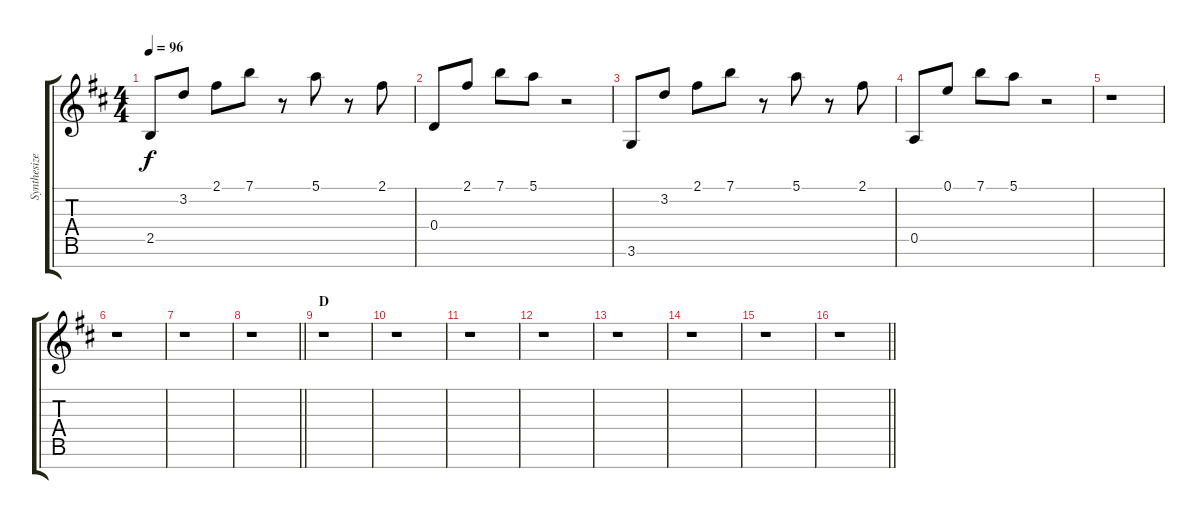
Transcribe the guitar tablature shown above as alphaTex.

\track ("Synthesizer" "Synthesize") {instrument pad1newage}
\staff {score tabs}
\tuning (E5 B4 G4 D4 A3 E3 B2) {hide}
\ts (4 4)
\tempo 96
\clef g2
\ks d
2.5.8{dy f} 3.2.8 2.1.8 7.1.8 r.8 5.1.8 r.8 2.1.8 |
0.4.8 2.1.8 7.1.8 5.1.8 r.2 |
3.6.8 3.2.8 2.1.8 7.1.8 r.8 5.1.8 r.8 2.1.8 |
0.5.8 0.1.8 7.1.8 5.1.8 r.2 |
r.1 |
r.1 |
r.1 |
\barLineRight lightlight
r.1 |
\section ("" "D")
r.1 |
r.1 |
r.1 |
r.1 |
r.1 |
r.1 |
r.1 |
\barLineRight lightlight
r.1
